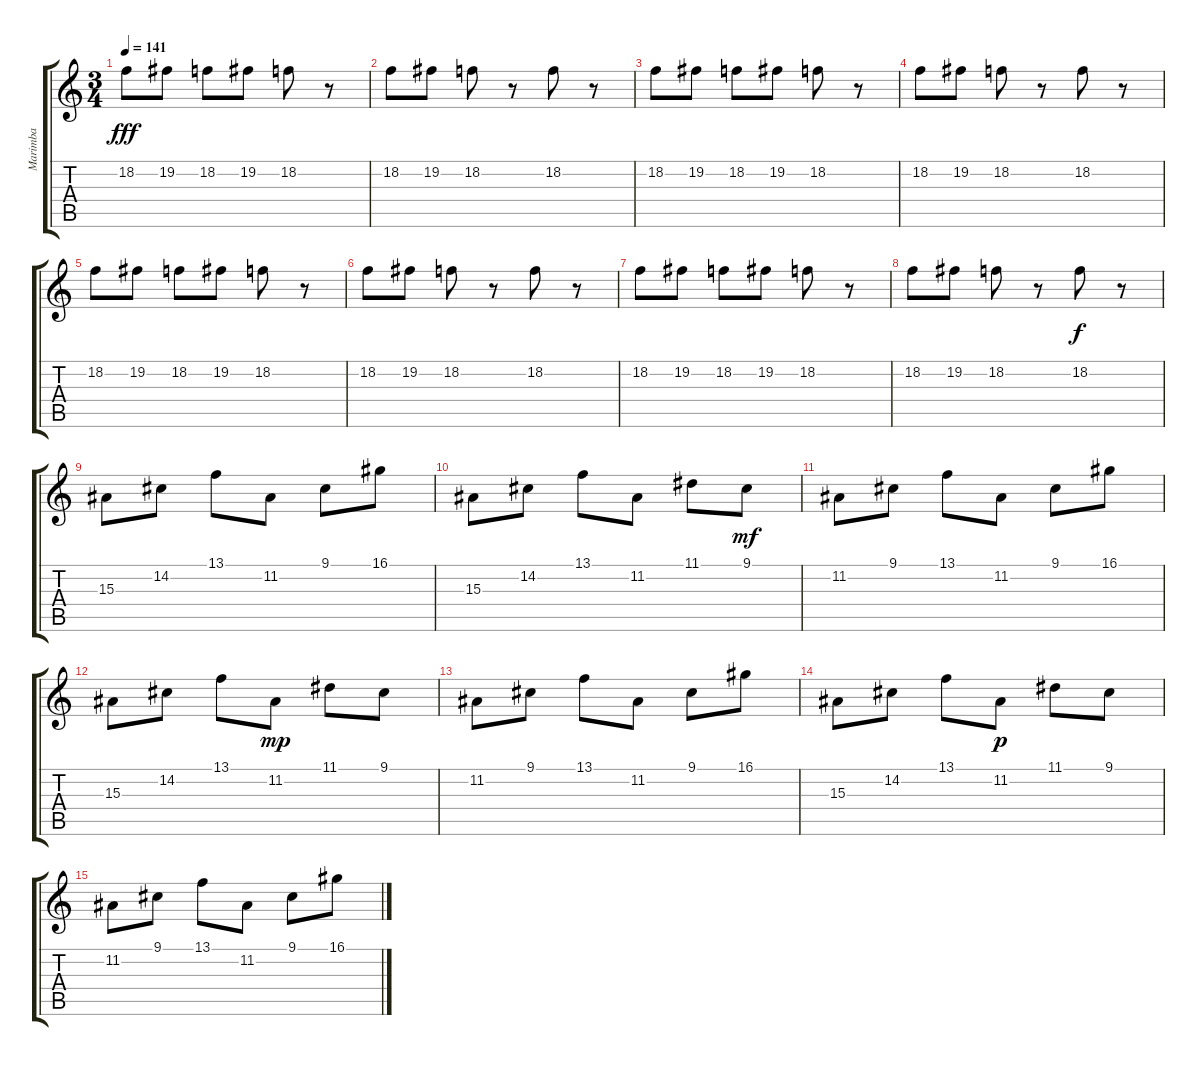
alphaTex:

\track ("Marimba" "Marimba") {instrument marimba}
\staff {score tabs}
\tuning (E4 B3 G3 D3 A2 E2) {hide}
\ts (3 4)
\tempo 141
\clef g2
\ks c
18.2.8{dy fff} 19.2.8 18.2.8 19.2.8 18.2.8 r.8 |
18.2.8 19.2.8 18.2.8 r.8 18.2.8 r.8 |
18.2.8 19.2.8 18.2.8 19.2.8 18.2.8 r.8 |
18.2.8 19.2.8 18.2.8 r.8 18.2.8 r.8 |
18.2.8 19.2.8 18.2.8 19.2.8 18.2.8 r.8 |
18.2.8 19.2.8 18.2.8 r.8 18.2.8 r.8 |
18.2.8 19.2.8 18.2.8 19.2.8 18.2.8 r.8 |
18.2.8 19.2.8 18.2.8 r.8 18.2.8{dy f} r.8 |
15.3.8 14.2.8 13.1.8 11.2.8 9.1.8 16.1.8 |
15.3.8 14.2.8 13.1.8 11.2.8 11.1.8 9.1.8{dy mf} |
11.2.8 9.1.8 13.1.8 11.2.8 9.1.8 16.1.8 |
15.3.8 14.2.8 13.1.8 11.2.8{dy mp} 11.1.8 9.1.8 |
11.2.8 9.1.8 13.1.8 11.2.8 9.1.8 16.1.8 |
15.3.8 14.2.8 13.1.8 11.2.8{dy p} 11.1.8 9.1.8 |
11.2.8 9.1.8 13.1.8 11.2.8 9.1.8 16.1.8
